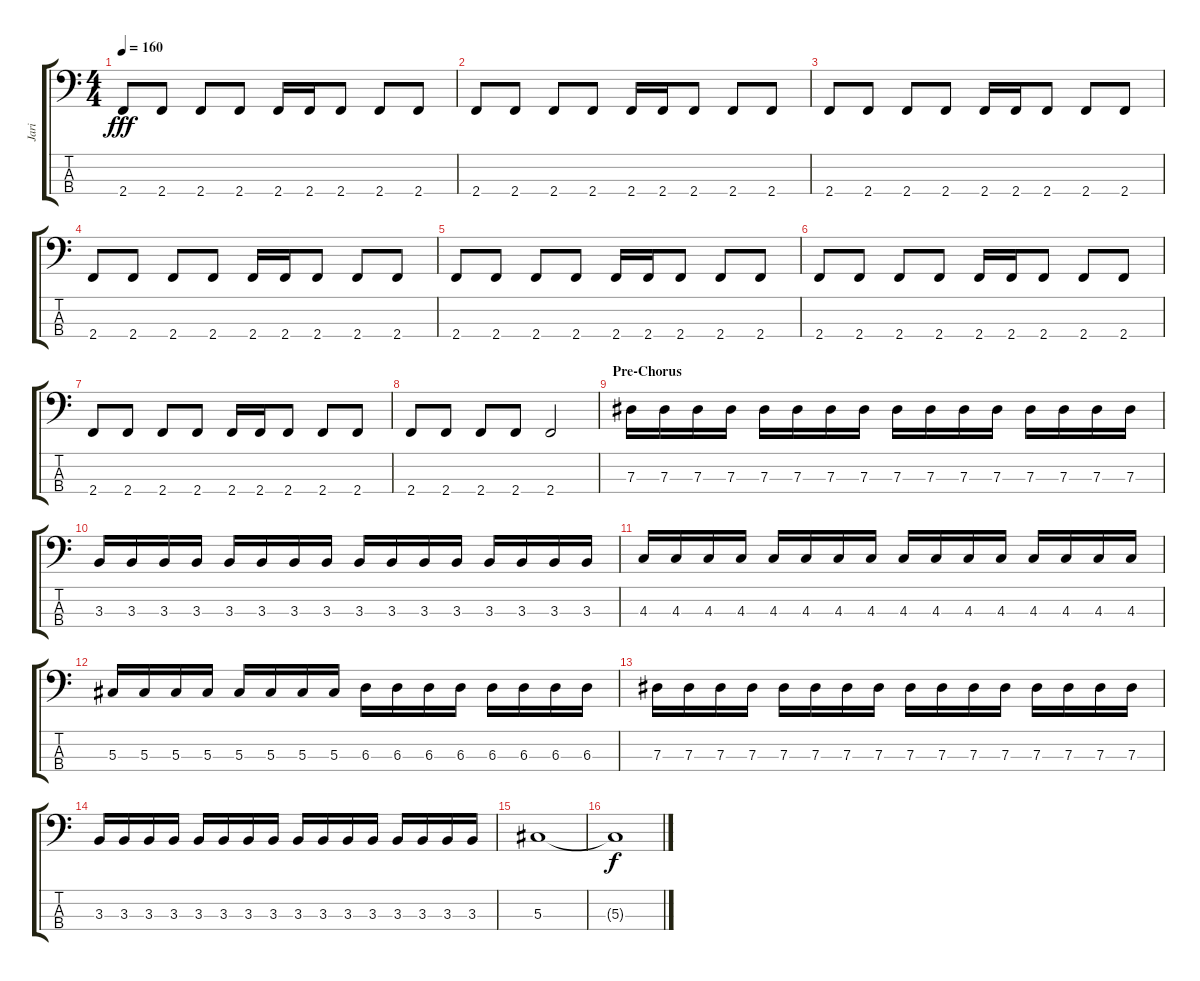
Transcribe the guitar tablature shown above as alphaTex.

\track ("Jari" "Jari") {instrument electricbassfinger}
\staff {score tabs}
\tuning (Gb2 Db2 Ab1 Eb1) {hide}
\ts (4 4)
\tempo 160
\clef f4
\ks c
2.4.8{dy fff} 2.4.8 2.4.8 2.4.8 2.4.16 2.4.16 2.4.8 2.4.8 2.4.8 |
2.4.8 2.4.8 2.4.8 2.4.8 2.4.16 2.4.16 2.4.8 2.4.8 2.4.8 |
2.4.8 2.4.8 2.4.8 2.4.8 2.4.16 2.4.16 2.4.8 2.4.8 2.4.8 |
2.4.8 2.4.8 2.4.8 2.4.8 2.4.16 2.4.16 2.4.8 2.4.8 2.4.8 |
2.4.8 2.4.8 2.4.8 2.4.8 2.4.16 2.4.16 2.4.8 2.4.8 2.4.8 |
2.4.8 2.4.8 2.4.8 2.4.8 2.4.16 2.4.16 2.4.8 2.4.8 2.4.8 |
2.4.8 2.4.8 2.4.8 2.4.8 2.4.16 2.4.16 2.4.8 2.4.8 2.4.8 |
2.4.8 2.4.8 2.4.8 2.4.8 2.4.2 |
\section ("" "Pre-Chorus")
7.3.16 7.3.16 7.3.16 7.3.16 7.3.16 7.3.16 7.3.16 7.3.16 7.3.16 7.3.16 7.3.16 7.3.16 7.3.16 7.3.16 7.3.16 7.3.16 |
3.3.16 3.3.16 3.3.16 3.3.16 3.3.16 3.3.16 3.3.16 3.3.16 3.3.16 3.3.16 3.3.16 3.3.16 3.3.16 3.3.16 3.3.16 3.3.16 |
4.3.16 4.3.16 4.3.16 4.3.16 4.3.16 4.3.16 4.3.16 4.3.16 4.3.16 4.3.16 4.3.16 4.3.16 4.3.16 4.3.16 4.3.16 4.3.16 |
5.3.16 5.3.16 5.3.16 5.3.16 5.3.16 5.3.16 5.3.16 5.3.16 6.3.16 6.3.16 6.3.16 6.3.16 6.3.16 6.3.16 6.3.16 6.3.16 |
7.3.16 7.3.16 7.3.16 7.3.16 7.3.16 7.3.16 7.3.16 7.3.16 7.3.16 7.3.16 7.3.16 7.3.16 7.3.16 7.3.16 7.3.16 7.3.16 |
3.3.16 3.3.16 3.3.16 3.3.16 3.3.16 3.3.16 3.3.16 3.3.16 3.3.16 3.3.16 3.3.16 3.3.16 3.3.16 3.3.16 3.3.16 3.3.16 |
5.3.1 |
5.3{t}.1{dy f}
